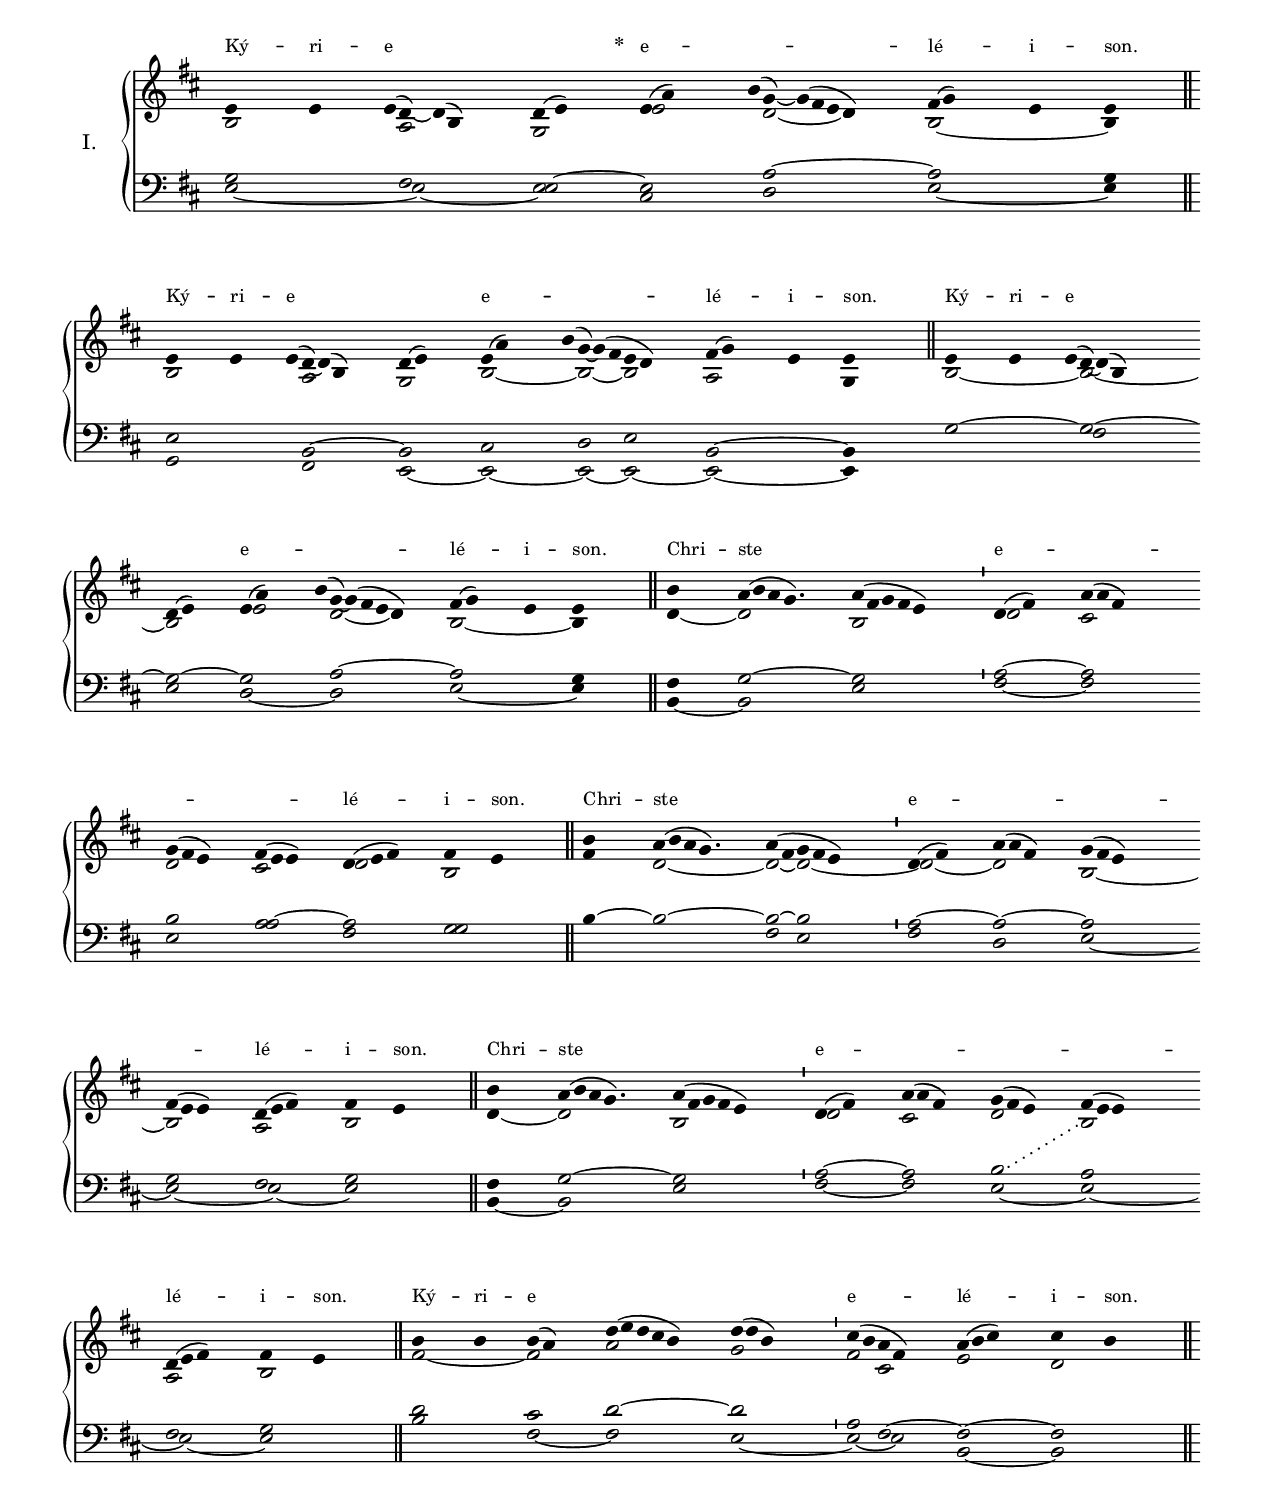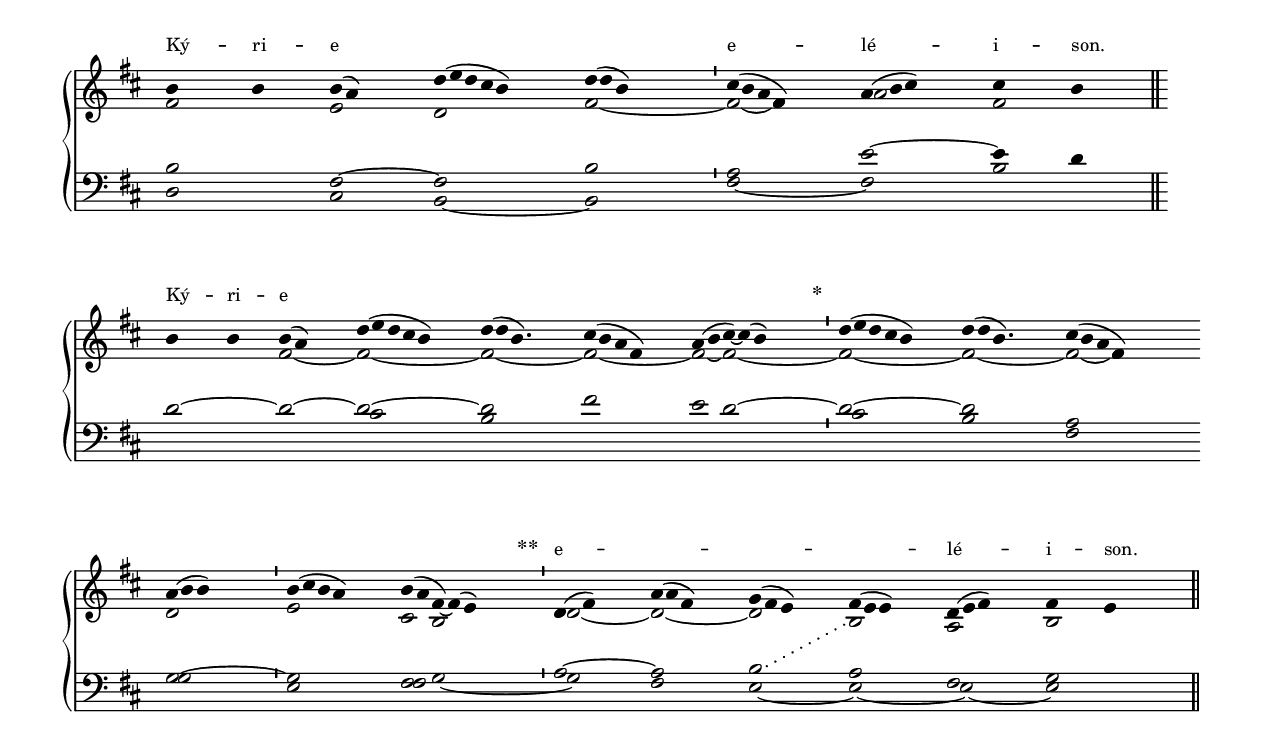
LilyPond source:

\version "2.18"
\include "gregorian.ly"
\include "noh2.ily"

%Page reference: page v.132
%(volume.page)

global = {
 \key e \dorian
 \cadenzaOn 
 \override Glissando #'thickness = #2.0
}

chantText = \lyricmode {
Ký -- ri -- e _ 
\set stanza = " * " e -- _ lé -- i -- son. 
Ký -- ri -- e _ e -- _ lé -- i -- son. 
Ký -- ri -- e _ e -- _ lé -- i -- son. 
Chri -- ste _ e -- _ _ _ lé -- i -- son. 
Chri -- ste _ e -- _ _ _ lé -- i -- son. 
Chri -- ste _ e -- _ _ _ lé -- i -- son. 
Ký -- ri -- e _ _ e -- lé -- i -- son. 
Ký -- ri -- e _ _ e -- lé -- i -- son. 
Ký -- ri -- e _ _ _ _ 
\set stanza = " * " _ _ _ _ _ _ 
\set stanza = " ** "  e -- _ _ _ lé -- i -- son. }

chantMusic = {
\tieDown   e'4 e'4 e'4 ( d'4) ~ d'4 ( b4) d'4 ( e'4)  e'4 ( a'4) b'4 ( g'4) ~ g'4 ( fis'4 e'4 d'4) fis'4 ( g'4) e'4 e'4 \finalis
 \forceBreak
  e'4 e'4 e'4 ( d'4) ~ d'4 ( b4) d'4 ( e'4)  e'4 ( a'4) b'4 ( g'4) ~ g'4 ( fis'4 e'4 d'4) fis'4 ( g'4) e'4 e'4 \finalis
  e'4 e'4 e'4 ( d'4) ~ d'4 ( b4) \forceBreak
 d'4 ( e'4)  e'4 ( a'4) b'4 ( g'4) ~ g'4 ( fis'4 e'4 d'4) fis'4 ( g'4) e'4 e'4 \finalis
 b'4 a'4 ( b'4 a'4 g'4.) a'4 ( fis'4 g'4 fis'4 e'4) \divisioMinima
 d'4 ( fis'4) a'4 ( a'4 fis'4) \forceBreak
 g'4 ( fis'4 e'4) fis'4 ( e'4 e'4) d'4 ( e'4 fis'4) fis'4 e'4 \finalis
 b'4 a'4 ( b'4 a'4 g'4.) a'4 ( fis'4 g'4 fis'4 e'4) \divisioMinima
 d'4 ( fis'4) a'4 ( a'4 fis'4) g'4 ( fis'4 e'4) \forceBreak
 fis'4 ( e'4 e'4) d'4 ( e'4 fis'4) fis'4 e'4 \finalis
 b'4 a'4 ( b'4 a'4 g'4.) a'4 ( fis'4 g'4 fis'4 e'4) \divisioMinima
 d'4 ( fis'4) a'4 ( a'4 fis'4) g'4 ( fis'4 e'4) fis'4 ( e'4 e'4) \forceBreak
 d'4 ( e'4 fis'4) fis'4 e'4 \finalis
 b'4 b'4 b'4 ( a'4) d''4 ( e''4 d''4 cis''4 b'4) d''4 ( d''4 b'4) \divisioMinima
 cis''4 ( b'4 a'4 fis'4) a'4 ( b'4 cis''4) cis''4 b'4 \finalis
 \forceBreak
 b'4 b'4 b'4 ( a'4) d''4 ( e''4 d''4 cis''4 b'4) d''4 ( d''4 b'4) \divisioMinima
 cis''4 ( b'4 a'4 fis'4) a'4 ( b'4 cis''4) cis''4 b'4 \finalis
 \forceBreak
 b'4 b'4 b'4 ( a'4) d''4 ( e''4 d''4 cis''4 b'4) d''4 ( d''4 b'4.) cis''4 ( b'4 a'4 fis'4) a'4 ( b'4 cis''4) ~ cis''4 ( b'4) \divisioMinima
 d''4 ( e''4 d''4 cis''4 b'4) d''4 ( d''4 b'4.) cis''4 ( b'4 a'4 fis'4) \forceBreak
 a'4 ( b'4 b'4) \divisioMinima
 b'4 ( cis''4 b'4 a'4) b'4 ( a'4 fis'4) ~ fis'4 ( e'4) \divisioMinima
 d'4 ( fis'4) a'4 ( a'4 fis'4) g'4 ( fis'4 e'4) fis'4 ( e'4 e'4) d'4 ( e'4 fis'4) fis'4 e'4 \finalis

}

altoMusic = {
b2*3/2 a2*3/2 g2 e'2*3/2 d'2*4/2 ~ d'4 b2*3/2 ~ b4 \finalis
b2*3/2 a2*3/2 g2 b2*3/2 ~ b2*3/2 ~ b2 a2*3/2 g4 b2*3/2 ~ b2*3/2 ~ b2 e'2*3/2 d'2*4/2 ~ d'4 b2*3/2 ~ b4 \finalis
d'4 ~ d'2*9/4 b2*5/2 \divisioMinima
d'2 cis'2*3/2 d'2*3/2 cis'2*3/2 d'2*3/2 b2 \finalis
fis'4 d'2*9/4 ~ d'2 ~ d'2*3/2 ~ \divisioMinima
d'2 ~ d'2*3/2 b2*3/2 ~ b2*3/2 a2*3/2 b2 \finalis
d'4 ~ d'2*9/4 b2*5/2 \divisioMinima
d'2 cis'2*3/2 d'2*3/2 b2*3/2 a2*3/2 b2 \finalis
fis'2 ~ fis'2 a'2*5/2 g'2*3/2 \divisioMinima
fis'2 cis'2 e'2*3/2 d'2 \finalis
fis'2 e'2 d'2*5/2 fis'2*3/2 ~ \divisioMinima
fis'2*3/2 ~ fis'4 a'2*3/2 fis'2 \finalis
r2 fis'2 ~ fis'2*5/2 ~ fis'2*7/4 ~ fis'2*4/2 ~ fis'2 ~ fis'2*3/2 ~ \divisioMinima
fis'2*5/2 ~ fis'2*7/4 ~ fis'2*3/2 ~ fis'4 d'2*3/2 \divisioMinima
e'2*4/2 cis'2 b2*3/2 \divisioMinima
d'2 ~ d'2*3/2 ~ d'2*3/2 b2*3/2 a2*3/2 b2 \finalis
}

tenorMusic = {
g2*3/2 fis2*3/2 \shiftRight e2 ~ e2*3/2 a2*5/2 ~ a2*3/2 g4 \finalis
e2*3/2 b,2*3/2 ~ b,2 cis2*3/2 d2*3/2 e2 b,2*3/2 ~ b,4 g2*3/2 ~ g2*3/2 ~ g2 ~ g2*3/2 a2*5/2 ~ a2*3/2 g4 \finalis
fis4 g2*9/4 ~ g2*5/2 \divisioMinima
a2 ~ a2*3/2 b2*3/2 \shiftRight a2*3/2 ~ a2*3/2 \shiftRight g2 \finalis
b4 ~ b2*9/4 ~ b2 ~ b2*3/2 \divisioMinima
a2 ~ a2*3/2 ~ a2*3/2 g2*3/2 fis2*3/2 g2 \finalis
fis4 g2*9/4 ~ g2*5/2 \divisioMinima
a2 ~ a2*3/2 b2*3/2 a2*3/2 fis2*3/2 g2 \finalis
d'2 cis'2 d'2*5/2 ~ d'2*3/2 \divisioMinima
a2 fis2 ~ fis2*3/2 ~ fis2 \finalis
b2 fis2 ~ fis2*5/2 b2*3/2 \divisioMinima
a2*4/2 e'2*3/2 ~ e'4 d'4 \finalis
d'2 ~ d'2 ~ d'2*5/2 ~ d'2*7/4 fis'2*4/2 e'2 d'2*3/2 ~ \divisioMinima
d'2*5/2 ~ d'2*7/4 a2*4/2 g2*3/2 ~ \divisioMinima
g2*4/2 fis2 r2*3/2 \divisioMinima
a2 ~ a2*3/2 b2*3/2 a2*3/2 fis2*3/2 g2 \finalis
}

bassMusic = {
e2*3/2 ~ e2*3/2 ~ e2 cis2*3/2 d2*5/2 e2*3/2 ~ e4 \finalis
g,2*3/2 fis,2*3/2 e,2 ~ e,2*3/2 ~ e,2*3/2 ~ e,2 ~ e,2*3/2 ~ e,4 r2*3/2 fis2*3/2 e2 d2*3/2 ~ d2*5/2 e2*3/2 ~ e4 \finalis
b,4 ~ b,2*9/4 e2*5/2 \divisioMinima
fis2 ~ fis2*3/2 e2*3/2 a2*3/2 fis2*3/2 g2 \finalis
r2*11/4 fis2 e2*3/2 \divisioMinima
fis2 d2*3/2 e2*3/2 ~ e2*3/2 ~ e2*3/2 ~ e2 \finalis
b,4 ~ b,2*9/4 e2*5/2 \divisioMinima
fis2 ~ fis2*3/2 e2*3/2 ~ e2*3/2 ~ e2*3/2 ~ e2 \finalis
b2 fis2 ~ fis2*5/2 e2*3/2 ~ \divisioMinima
e2 ~ e2 b,2*3/2 ~ b,2 \finalis
d2 cis2 b,2*5/2 ~ b,2*3/2 \divisioMinima
fis2*4/2 ~ fis2*3/2 b2 \finalis
r2*4/2 cis'2*5/2 b2*7/4 r2*4/2 r2*5/2 \divisioMinima
cis'2*5/2 b2*7/4 fis2*4/2 \shiftRight g2*3/2 \divisioMinima
e2*4/2 \shiftRight fis2 g2*3/2 ~ \divisioMinima
g2 fis2*3/2 e2*3/2 ~ e2*3/2 ~ e2*3/2 ~ e2 \finalis
}

voiceLines = {
\voiceLineStyle


s2*257/4
\allowVoiceLineBreak
\voiceLine "down" "up" b2*3/2 b2*0
%s2*0
%\allowVoiceLineBreak
%\voiceLine "down" "up" b2*3/2 b2*1/2


s2*101/2
\allowVoiceLineBreak
\voiceLine "down" "up" b2*3/2 b2*1/2


}

\score{
  <<
    \new Lyrics
    \new GrandStaff <<
      \set GrandStaff.autoBeaming = ##f
      \set GrandStaff.instrumentName = \markup \center-column {
        "I."
      }
      \new Staff = up <<
        \new Voice = "chant" {
          \voiceOne \global \chantMusic
        }
        \new Voice {
          \voiceTwo \global \altoMusic
        }
      >>

      \new Staff = down <<
        \clef bass
        \new Voice {
          \voiceOne \global \tenorMusic
        }
        \new Voice {
          \voiceTwo \global \bassMusic
        }
	\new Voice {
        \voiceThree \global \voiceLines
        }
      >>
    >>
    \context Lyrics {
      \lyricsto chant {
      \chantText
    }
    }
  >>
  \layout{
  }
  
}
